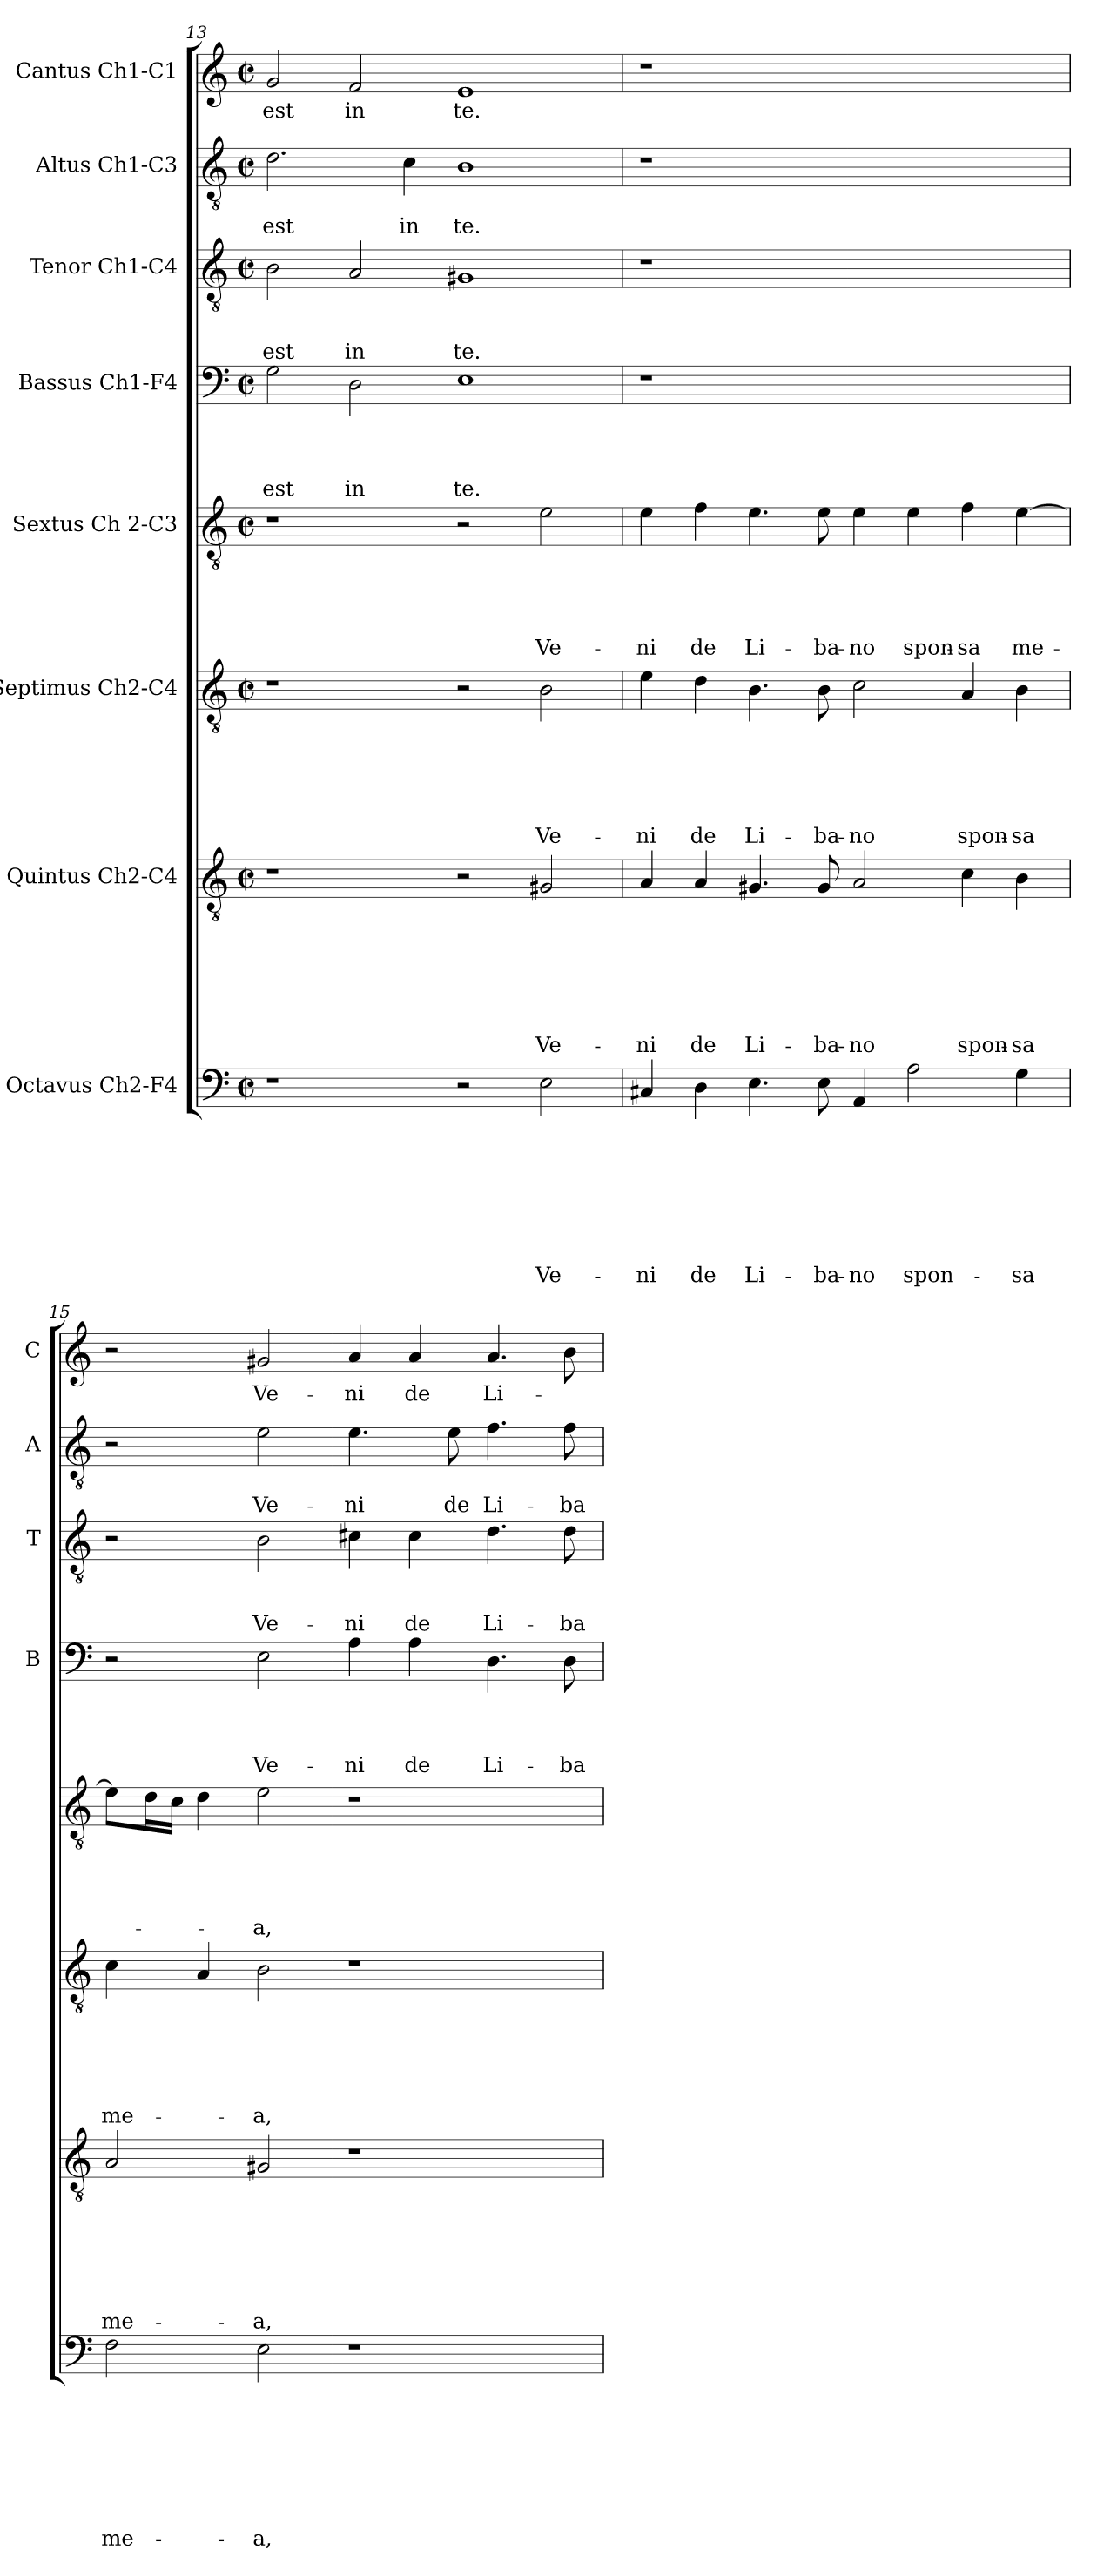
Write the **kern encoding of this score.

**kern	**text	**text	**text	**text	**text	**text	**text	**text	**kern	**text	**text	**text	**text	**text	**text	**text	**kern	**text	**text	**text	**text	**text	**text	**kern	**text	**text	**text	**text	**text	**kern	**text	**text	**text	**text	**kern	**text	**text	**text	**kern	**text	**text	**kern	**text
*part8	*part8	*part8	*part8	*part8	*part8	*part8	*part8	*part8	*part7	*part7	*part7	*part7	*part7	*part7	*part7	*part7	*part6	*part6	*part6	*part6	*part6	*part6	*part6	*part5	*part5	*part5	*part5	*part5	*part5	*part4	*part4	*part4	*part4	*part4	*part3	*part3	*part3	*part3	*part2	*part2	*part2	*part1	*part1
*staff8	*staff8	*staff8	*staff8	*staff8	*staff8	*staff8	*staff8	*staff8	*staff7	*staff7	*staff7	*staff7	*staff7	*staff7	*staff7	*staff7	*staff6	*staff6	*staff6	*staff6	*staff6	*staff6	*staff6	*staff5	*staff5	*staff5	*staff5	*staff5	*staff5	*staff4	*staff4	*staff4	*staff4	*staff4	*staff3	*staff3	*staff3	*staff3	*staff2	*staff2	*staff2	*staff1	*staff1
*I"Octavus Ch2-F4	*	*	*	*	*	*	*	*	*I"Quintus Ch2-C4	*	*	*	*	*	*	*	*I"Septimus Ch2-C4	*	*	*	*	*	*	*I"Sextus Ch 2-C3	*	*	*	*	*	*I"Bassus Ch1-F4	*	*	*	*	*I"Tenor Ch1-C4	*	*	*	*I"Altus Ch1-C3	*	*	*I"Cantus Ch1-C1	*
*	*	*	*	*	*	*	*	*	*	*	*	*	*	*	*	*	*	*	*	*	*	*	*	*	*	*	*	*	*	*I'B	*	*	*	*	*I'T	*	*	*	*I'A	*	*	*I'C	*
*clefF4	*	*	*	*	*	*	*	*	*clefGv2	*	*	*	*	*	*	*	*clefGv2	*	*	*	*	*	*	*clefGv2	*	*	*	*	*	*clefF4	*	*	*	*	*clefGv2	*	*	*	*clefGv2	*	*	*clefG2	*
*k[]	*	*	*	*	*	*	*	*	*k[]	*	*	*	*	*	*	*	*k[]	*	*	*	*	*	*	*k[]	*	*	*	*	*	*k[]	*	*	*	*	*k[]	*	*	*	*k[]	*	*	*k[]	*
*C:	*	*	*	*	*	*	*	*	*C:	*	*	*	*	*	*	*	*C:	*	*	*	*	*	*	*C:	*	*	*	*	*	*C:	*	*	*	*	*C:	*	*	*	*C:	*	*	*C:	*
*M2/2	*	*	*	*	*	*	*	*	*M2/2	*	*	*	*	*	*	*	*M2/2	*	*	*	*	*	*	*M2/2	*	*	*	*	*	*M2/2	*	*	*	*	*M2/2	*	*	*	*M2/2	*	*	*M2/2	*
*met(c|)	*	*	*	*	*	*	*	*	*met(c|)	*	*	*	*	*	*	*	*met(c|)	*	*	*	*	*	*	*met(c|)	*	*	*	*	*	*met(c|)	*	*	*	*	*met(c|)	*	*	*	*met(c|)	*	*	*met(c|)	*
=13	=13	=13	=13	=13	=13	=13	=13	=13	=13	=13	=13	=13	=13	=13	=13	=13	=13	=13	=13	=13	=13	=13	=13	=13	=13	=13	=13	=13	=13	=13	=13	=13	=13	=13	=13	=13	=13	=13	=13	=13	=13	=13	=13
!	!	!	!	!	!	!	!	!	!	!	!	!	!	!	!	!	!	!	!	!	!	!	!	!	!	!	!	!	!	!	!	!	!	!LO:LY:b	!	!	!	!LO:LY:b	!	!	!LO:LY:b	!	!LO:LY:b
1r	.	.	.	.	.	.	.	.	1r	.	.	.	.	.	.	.	1r	.	.	.	.	.	.	1r	.	.	.	.	.	2G\	.	.	.	est	2B\	.	.	est	2.d\	.	est	2g/	est
!	!	!	!	!	!	!	!	!	!	!	!	!	!	!	!	!	!	!	!	!	!	!	!	!	!	!	!	!	!	!	!	!	!	!LO:LY:b	!	!	!	!LO:LY:b	!	!	!	!	!LO:LY:b
.	.	.	.	.	.	.	.	.	.	.	.	.	.	.	.	.	.	.	.	.	.	.	.	.	.	.	.	.	.	2D\	.	.	.	in	2A/	.	.	in	.	.	.	2f/	in
!	!	!	!	!	!	!	!	!	!	!	!	!	!	!	!	!	!	!	!	!	!	!	!	!	!	!	!	!	!	!	!	!	!	!	!	!	!	!	!	!	!LO:LY:b	!	!
.	.	.	.	.	.	.	.	.	.	.	.	.	.	.	.	.	.	.	.	.	.	.	.	.	.	.	.	.	.	.	.	.	.	.	.	.	.	.	4c\	.	in	.	.
!	!	!	!	!	!	!	!	!	!	!	!	!	!	!	!	!	!	!	!	!	!	!	!	!	!	!	!	!	!	!	!	!	!	!LO:LY:b	!	!	!	!LO:LY:b	!	!	!LO:LY:b	!	!LO:LY:b
2r	.	.	.	.	.	.	.	.	2r	.	.	.	.	.	.	.	2r	.	.	.	.	.	.	2r	.	.	.	.	.	1E	.	.	.	te.	1G#X	.	.	te.	1B	.	te.	1e	te.
!	!	!	!	!	!	!	!	!LO:LY:b	!	!	!	!	!	!	!	!LO:LY:b	!	!	!	!	!	!	!LO:LY:b	!	!	!	!	!	!LO:LY:b	!	!	!	!	!	!	!	!	!	!	!	!	!	!
2E\	.	.	.	.	.	.	.	Ve-	2G#X/	.	.	.	.	.	.	Ve-	2B\	.	.	.	.	.	Ve-	2e\	.	.	.	.	Ve-	.	.	.	.	.	.	.	.	.	.	.	.	.	.
=14	=14	=14	=14	=14	=14	=14	=14	=14	=14	=14	=14	=14	=14	=14	=14	=14	=14	=14	=14	=14	=14	=14	=14	=14	=14	=14	=14	=14	=14	=14	=14	=14	=14	=14	=14	=14	=14	=14	=14	=14	=14	=14	=14
!	!	!	!	!	!	!	!	!LO:LY:b	!	!	!	!	!	!	!	!LO:LY:b	!	!	!	!	!	!	!LO:LY:b	!	!	!	!	!	!LO:LY:b	!	!	!	!	!	!	!	!	!	!	!	!	!	!
4C#X/	.	.	.	.	.	.	.	-ni	4A/	.	.	.	.	.	.	-ni	4e\	.	.	.	.	.	-ni	4e\	.	.	.	.	-ni	1r	.	.	.	.	1r	.	.	.	1r	.	.	1r	.
!	!	!	!	!	!	!	!	!LO:LY:b	!	!	!	!	!	!	!	!LO:LY:b	!	!	!	!	!	!	!LO:LY:b	!	!	!	!	!	!LO:LY:b	!	!	!	!	!	!	!	!	!	!	!	!	!	!
4D\	.	.	.	.	.	.	.	de	4A/	.	.	.	.	.	.	de	4d\	.	.	.	.	.	de	4f\	.	.	.	.	de	.	.	.	.	.	.	.	.	.	.	.	.	.	.
!	!	!	!	!	!	!	!	!LO:LY:b	!	!	!	!	!	!	!	!LO:LY:b	!	!	!	!	!	!	!LO:LY:b	!	!	!	!	!	!LO:LY:b	!	!	!	!	!	!	!	!	!	!	!	!	!	!
4.E\	.	.	.	.	.	.	.	Li-	4.G#X/	.	.	.	.	.	.	Li-	4.B\	.	.	.	.	.	Li-	4.e\	.	.	.	.	Li-	.	.	.	.	.	.	.	.	.	.	.	.	.	.
!	!	!	!	!	!	!	!	!LO:LY:b	!	!	!	!	!	!	!	!LO:LY:b	!	!	!	!	!	!	!LO:LY:b	!	!	!	!	!	!LO:LY:b	!	!	!	!	!	!	!	!	!	!	!	!	!	!
8E\	.	.	.	.	.	.	.	-ba-	8G#/	.	.	.	.	.	.	-ba-	8B\	.	.	.	.	.	-ba-	8e\	.	.	.	.	-ba-	.	.	.	.	.	.	.	.	.	.	.	.	.	.
!	!	!	!	!	!	!	!	!LO:LY:b	!	!	!	!	!	!	!	!LO:LY:b	!	!	!	!	!	!	!LO:LY:b	!	!	!	!	!	!LO:LY:b	!	!	!	!	!	!	!	!	!	!	!	!	!	!
4AA/	.	.	.	.	.	.	.	-no	2A/	.	.	.	.	.	.	-no	2c\	.	.	.	.	.	-no	4e\	.	.	.	.	-no	1ryy	.	.	.	.	1ryy	.	.	.	1ryy	.	.	1ryy	.
!	!	!	!	!	!	!	!	!LO:LY:b	!	!	!	!	!	!	!	!	!	!	!	!	!	!	!	!	!	!	!	!	!LO:LY:b	!	!	!	!	!	!	!	!	!	!	!	!	!	!
2A\	.	.	.	.	.	.	.	spon-	.	.	.	.	.	.	.	.	.	.	.	.	.	.	.	4e\	.	.	.	.	spon-	.	.	.	.	.	.	.	.	.	.	.	.	.	.
!	!	!	!	!	!	!	!	!	!	!	!	!	!	!	!	!LO:LY:b	!	!	!	!	!	!	!LO:LY:b	!	!	!	!	!	!LO:LY:b	!	!	!	!	!	!	!	!	!	!	!	!	!	!
.	.	.	.	.	.	.	.	.	4c\	.	.	.	.	.	.	spon-	4A/	.	.	.	.	.	spon-	4f\	.	.	.	.	-sa	.	.	.	.	.	.	.	.	.	.	.	.	.	.
!	!	!	!	!	!	!	!	!LO:LY:b	!	!	!	!	!	!	!	!LO:LY:b	!	!	!	!	!	!	!LO:LY:b	!	!	!	!	!	!LO:LY:b	!	!	!	!	!	!	!	!	!	!	!	!	!	!
4G\	.	.	.	.	.	.	.	-sa	4B\	.	.	.	.	.	.	-sa	4B\	.	.	.	.	.	-sa	[4e\	.	.	.	.	me-	.	.	.	.	.	.	.	.	.	.	.	.	.	.
=15	=15	=15	=15	=15	=15	=15	=15	=15	=15	=15	=15	=15	=15	=15	=15	=15	=15	=15	=15	=15	=15	=15	=15	=15	=15	=15	=15	=15	=15	=15	=15	=15	=15	=15	=15	=15	=15	=15	=15	=15	=15	=15	=15
!	!	!	!	!	!	!	!	!LO:LY:b	!	!	!	!	!	!	!	!LO:LY:b	!	!	!	!	!	!	!LO:LY:b	!	!	!	!	!	!	!	!	!	!	!	!	!	!	!	!	!	!	!	!
2F\	.	.	.	.	.	.	.	me-	2A/	.	.	.	.	.	.	me-	4c\	.	.	.	.	.	me-	8e\L]	.	.	.	.	.	2r	.	.	.	.	2r	.	.	.	2r	.	.	2r	.
.	.	.	.	.	.	.	.	.	.	.	.	.	.	.	.	.	.	.	.	.	.	.	.	16d\L	.	.	.	.	.	.	.	.	.	.	.	.	.	.	.	.	.	.	.
.	.	.	.	.	.	.	.	.	.	.	.	.	.	.	.	.	.	.	.	.	.	.	.	16c\JJ	.	.	.	.	.	.	.	.	.	.	.	.	.	.	.	.	.	.	.
.	.	.	.	.	.	.	.	.	.	.	.	.	.	.	.	.	4A/	.	.	.	.	.	.	4d\	.	.	.	.	.	.	.	.	.	.	.	.	.	.	.	.	.	.	.
!	!	!	!	!	!	!	!	!LO:LY:b	!	!	!	!	!	!	!	!LO:LY:b	!	!	!	!	!	!	!LO:LY:b	!	!	!	!	!	!LO:LY:b	!	!	!	!	!LO:LY:b	!	!	!	!LO:LY:b	!	!	!LO:LY:b	!	!LO:LY:b
2E\	.	.	.	.	.	.	.	-a,	2G#X/	.	.	.	.	.	.	-a,	2B\	.	.	.	.	.	-a,	2e\	.	.	.	.	-a,	2E\	.	.	.	Ve-	2B\	.	.	Ve-	2e\	.	Ve-	2g#X/	Ve-
!	!	!	!	!	!	!	!	!	!	!	!	!	!	!	!	!	!	!	!	!	!	!	!	!	!	!	!	!	!	!	!	!	!	!LO:LY:b	!	!	!	!LO:LY:b	!	!	!LO:LY:b	!	!LO:LY:b
1r	.	.	.	.	.	.	.	.	1r	.	.	.	.	.	.	.	1r	.	.	.	.	.	.	1r	.	.	.	.	.	4A\	.	.	.	-ni	4c#X\	.	.	-ni	4.e\	.	-ni	4a/	-ni
!	!	!	!	!	!	!	!	!	!	!	!	!	!	!	!	!	!	!	!	!	!	!	!	!	!	!	!	!	!	!	!	!	!	!LO:LY:b	!	!	!	!LO:LY:b	!	!	!	!	!LO:LY:b
.	.	.	.	.	.	.	.	.	.	.	.	.	.	.	.	.	.	.	.	.	.	.	.	.	.	.	.	.	.	4A\	.	.	.	de	4c#\	.	.	de	.	.	.	4a/	de
!	!	!	!	!	!	!	!	!	!	!	!	!	!	!	!	!	!	!	!	!	!	!	!	!	!	!	!	!	!	!	!	!	!	!	!	!	!	!	!	!	!LO:LY:b	!	!
.	.	.	.	.	.	.	.	.	.	.	.	.	.	.	.	.	.	.	.	.	.	.	.	.	.	.	.	.	.	.	.	.	.	.	.	.	.	.	8e\	.	de	.	.
!	!	!	!	!	!	!	!	!	!	!	!	!	!	!	!	!	!	!	!	!	!	!	!	!	!	!	!	!	!	!	!	!	!	!LO:LY:b	!	!	!	!LO:LY:b	!	!	!LO:LY:b	!	!LO:LY:b
.	.	.	.	.	.	.	.	.	.	.	.	.	.	.	.	.	.	.	.	.	.	.	.	.	.	.	.	.	.	4.D\	.	.	.	Li-	4.d\	.	.	Li-	4.f\	.	Li-	4.a/	Li-
!	!	!	!	!	!	!	!	!	!	!	!	!	!	!	!	!	!	!	!	!	!	!	!	!	!	!	!	!	!	!	!	!	!	!LO:LY:b	!	!	!	!LO:LY:b	!	!	!LO:LY:b	!	!
.	.	.	.	.	.	.	.	.	.	.	.	.	.	.	.	.	.	.	.	.	.	.	.	.	.	.	.	.	.	8D\	.	.	.	-ba-	8d\	.	.	-ba-	8f\	.	-ba-	8b\	.
=	=	=	=	=	=	=	=	=	=	=	=	=	=	=	=	=	=	=	=	=	=	=	=	=	=	=	=	=	=	=	=	=	=	=	=	=	=	=	=	=	=	=	=
*-	*-	*-	*-	*-	*-	*-	*-	*-	*-	*-	*-	*-	*-	*-	*-	*-	*-	*-	*-	*-	*-	*-	*-	*-	*-	*-	*-	*-	*-	*-	*-	*-	*-	*-	*-	*-	*-	*-	*-	*-	*-	*-	*-
